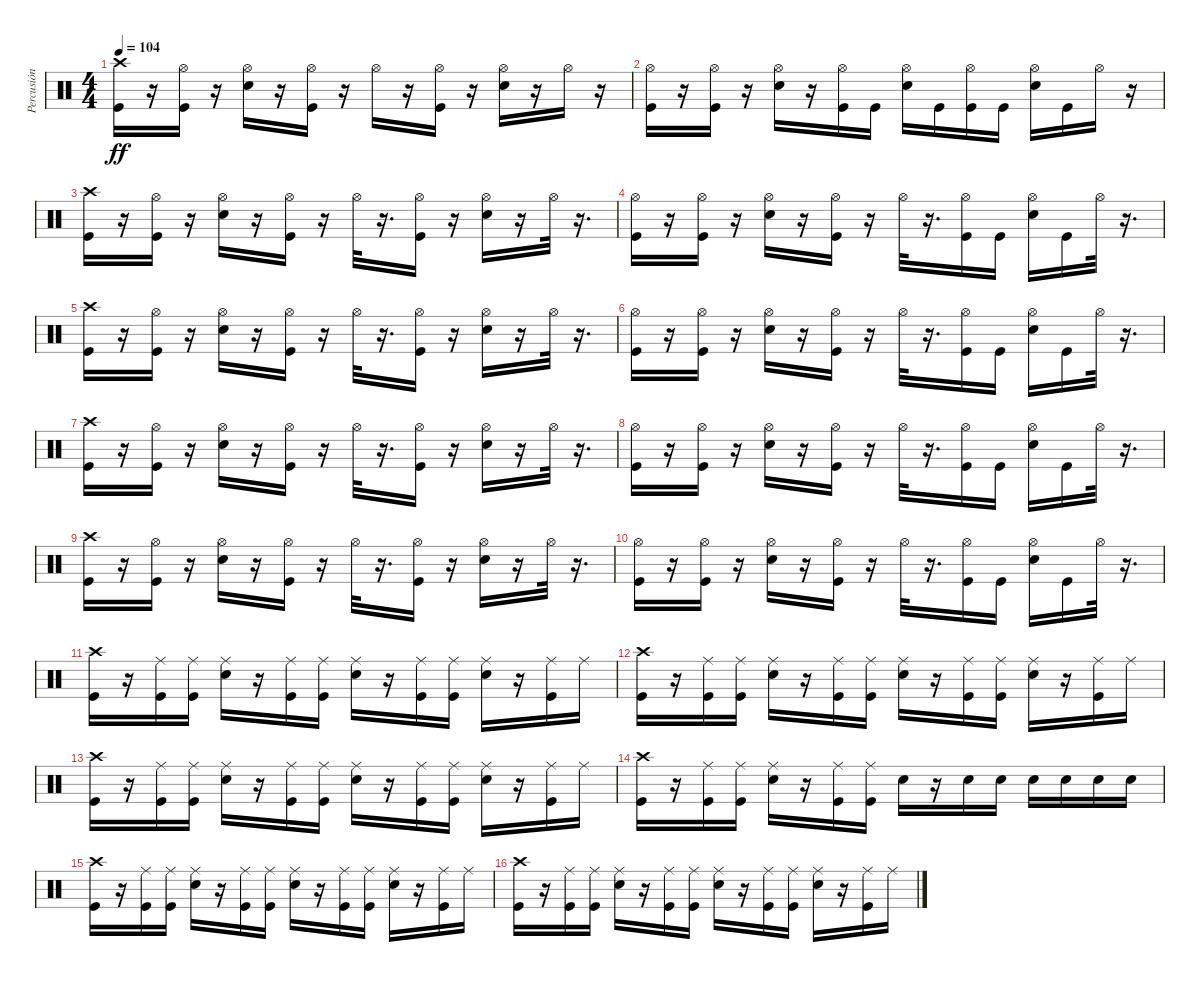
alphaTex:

\track ("Percusión" "Percusión") {instrument percussion}
\staff {score}
\articulation defaults
\ts (4 4)
\tempo 104
\clef neutral
\ks c
("Kick (hit)" "Crash high (hit)").16{dy ff} r.16 ("Kick (hit)" "Hi-Hat (open)").16 r.16 ("Snare (hit) 2" "Hi-Hat (open)").16 r.16 ("Kick (hit)" "Hi-Hat (open)").16 r.16 "Hi-Hat (open)".16 r.16 ("Kick (hit)" "Hi-Hat (open)").16 r.16 ("Hi-Hat (open)" "Snare (hit) 2").16 r.16 "Hi-Hat (open)".16 r.16 |
("Kick (hit)" "Hi-Hat (open)").16 r.16 ("Kick (hit)" "Hi-Hat (open)").16 r.16 ("Snare (hit) 2" "Hi-Hat (open)").16 r.16 ("Kick (hit)" "Hi-Hat (open)").16 "Kick (hit)".16 ("Hi-Hat (open)" "Snare (hit) 2").16 "Kick (hit)".16 ("Kick (hit)" "Hi-Hat (open)").16 "Kick (hit)".16 ("Hi-Hat (open)" "Snare (hit) 2").16 "Kick (hit)".16 "Hi-Hat (open)".16 r.16 |
("Crash high (hit)" "Kick (hit)").16 r.16 ("Kick (hit)" "Hi-Hat (open)").16 r.16 ("Snare (hit) 2" "Hi-Hat (open)").16 r.16 ("Kick (hit)" "Hi-Hat (open)").16 r.16 "Hi-Hat (open)".32 r.16{d} ("Kick (hit)" "Hi-Hat (open)").16 r.16 ("Snare (hit) 2" "Hi-Hat (open)").16 r.16 "Hi-Hat (open)".32 r.16{d} |
("Kick (hit)" "Hi-Hat (open)").16 r.16 ("Kick (hit)" "Hi-Hat (open)").16 r.16 ("Snare (hit) 2" "Hi-Hat (open)").16 r.16 ("Kick (hit)" "Hi-Hat (open)").16 r.16 "Hi-Hat (open)".32 r.16{d} ("Kick (hit)" "Hi-Hat (open)").16 "Kick (hit)".16 ("Snare (hit) 2" "Hi-Hat (open)").16 "Kick (hit)".16 "Hi-Hat (open)".32 r.16{d} |
("Kick (hit)" "Crash high (hit)").16 r.16 ("Kick (hit)" "Hi-Hat (open)").16 r.16 ("Snare (hit) 2" "Hi-Hat (open)").16 r.16 ("Kick (hit)" "Hi-Hat (open)").16 r.16 "Hi-Hat (open)".32 r.16{d} ("Kick (hit)" "Hi-Hat (open)").16 r.16 ("Snare (hit) 2" "Hi-Hat (open)").16 r.16 "Hi-Hat (open)".32 r.16{d} |
("Kick (hit)" "Hi-Hat (open)").16 r.16 ("Kick (hit)" "Hi-Hat (open)").16 r.16 ("Snare (hit) 2" "Hi-Hat (open)").16 r.16 ("Kick (hit)" "Hi-Hat (open)").16 r.16 "Hi-Hat (open)".32 r.16{d} ("Kick (hit)" "Hi-Hat (open)").16 "Kick (hit)".16 ("Snare (hit) 2" "Hi-Hat (open)").16 "Kick (hit)".16 "Hi-Hat (open)".32 r.16{d} |
("Crash high (hit)" "Kick (hit)").16 r.16 ("Kick (hit)" "Hi-Hat (open)").16 r.16 ("Snare (hit) 2" "Hi-Hat (open)").16 r.16 ("Kick (hit)" "Hi-Hat (open)").16 r.16 "Hi-Hat (open)".32 r.16{d} ("Kick (hit)" "Hi-Hat (open)").16 r.16 ("Snare (hit) 2" "Hi-Hat (open)").16 r.16 "Hi-Hat (open)".32 r.16{d} |
("Kick (hit)" "Hi-Hat (open)").16 r.16 ("Kick (hit)" "Hi-Hat (open)").16 r.16 ("Snare (hit) 2" "Hi-Hat (open)").16 r.16 ("Kick (hit)" "Hi-Hat (open)").16 r.16 "Hi-Hat (open)".32 r.16{d} ("Kick (hit)" "Hi-Hat (open)").16 "Kick (hit)".16 ("Snare (hit) 2" "Hi-Hat (open)").16 "Kick (hit)".16 "Hi-Hat (open)".32 r.16{d} |
("Kick (hit)" "Crash high (hit)").16 r.16 ("Kick (hit)" "Hi-Hat (open)").16 r.16 ("Snare (hit) 2" "Hi-Hat (open)").16 r.16 ("Kick (hit)" "Hi-Hat (open)").16 r.16 "Hi-Hat (open)".32 r.16{d} ("Kick (hit)" "Hi-Hat (open)").16 r.16 ("Snare (hit) 2" "Hi-Hat (open)").16 r.16 "Hi-Hat (open)".32 r.16{d} |
("Kick (hit)" "Hi-Hat (open)").16 r.16 ("Kick (hit)" "Hi-Hat (open)").16 r.16 ("Snare (hit) 2" "Hi-Hat (open)").16 r.16 ("Kick (hit)" "Hi-Hat (open)").16 r.16 "Hi-Hat (open)".32 r.16{d} ("Kick (hit)" "Hi-Hat (open)").16 "Kick (hit)".16 ("Snare (hit) 2" "Hi-Hat (open)").16 "Kick (hit)".16 "Hi-Hat (open)".32 r.16{d} |
("Kick (hit)" "Crash high (hit)").16 r.16 ("Kick (hit)" "Ride (middle)").16 ("Kick (hit)" "Ride (middle)").16 ("Ride (middle)" "Snare (hit) 2").16 r.16 ("Kick (hit)" "Ride (middle)").16 ("Kick (hit)" "Ride (middle)").16 ("Ride (middle)" "Snare (hit) 2").16 r.16 ("Kick (hit)" "Ride (middle)").16 ("Kick (hit)" "Ride (middle)").16 ("Ride (middle)" "Snare (hit) 2").16 r.16 ("Kick (hit)" "Ride (middle)").16 "Ride (middle)".16 |
("Crash high (hit)" "Kick (hit)").16 r.16 ("Kick (hit)" "Ride (middle)").16 ("Kick (hit)" "Ride (middle)").16 ("Ride (middle)" "Snare (hit) 2").16 r.16 ("Kick (hit)" "Ride (middle)").16 ("Kick (hit)" "Ride (middle)").16 ("Ride (middle)" "Snare (hit) 2").16 r.16 ("Kick (hit)" "Ride (middle)").16 ("Kick (hit)" "Ride (middle)").16 ("Ride (middle)" "Snare (hit) 2").16 r.16 ("Kick (hit)" "Ride (middle)").16 "Ride (middle)".16 |
("Crash high (hit)" "Kick (hit)").16 r.16 ("Kick (hit)" "Ride (middle)").16 ("Kick (hit)" "Ride (middle)").16 ("Ride (middle)" "Snare (hit) 2").16 r.16 ("Kick (hit)" "Ride (middle)").16 ("Kick (hit)" "Ride (middle)").16 ("Ride (middle)" "Snare (hit) 2").16 r.16 ("Kick (hit)" "Ride (middle)").16 ("Kick (hit)" "Ride (middle)").16 ("Ride (middle)" "Snare (hit) 2").16 r.16 ("Kick (hit)" "Ride (middle)").16 "Ride (middle)".16 |
("Crash high (hit)" "Kick (hit)").16 r.16 ("Kick (hit)" "Ride (middle)").16 ("Kick (hit)" "Ride (middle)").16 ("Ride (middle)" "Snare (hit) 2").16 r.16 ("Kick (hit)" "Ride (middle)").16 ("Kick (hit)" "Ride (middle)").16 "Snare (hit) 2".16 r.16 "Snare (hit) 2".16 "Snare (hit) 2".16 "Snare (hit) 2".16 "Snare (hit) 2".16 "Snare (hit) 2".16 "Snare (hit) 2".16 |
("Kick (hit)" "Crash high (hit)").16 r.16 ("Kick (hit)" "Ride (middle)").16 ("Kick (hit)" "Ride (middle)").16 ("Ride (middle)" "Snare (hit) 2").16 r.16 ("Kick (hit)" "Ride (middle)").16 ("Kick (hit)" "Ride (middle)").16 ("Ride (middle)" "Snare (hit) 2").16 r.16 ("Kick (hit)" "Ride (middle)").16 ("Kick (hit)" "Ride (middle)").16 ("Ride (middle)" "Snare (hit) 2").16 r.16 ("Kick (hit)" "Ride (middle)").16 "Ride (middle)".16 |
("Kick (hit)" "Crash high (hit)").16 r.16 ("Kick (hit)" "Ride (middle)").16 ("Kick (hit)" "Ride (middle)").16 ("Ride (middle)" "Snare (hit) 2").16 r.16 ("Kick (hit)" "Ride (middle)").16 ("Kick (hit)" "Ride (middle)").16 ("Ride (middle)" "Snare (hit) 2").16 r.16 ("Kick (hit)" "Ride (middle)").16 ("Kick (hit)" "Ride (middle)").16 ("Ride (middle)" "Snare (hit) 2").16 r.16 ("Kick (hit)" "Ride (middle)").16 "Ride (middle)".16
